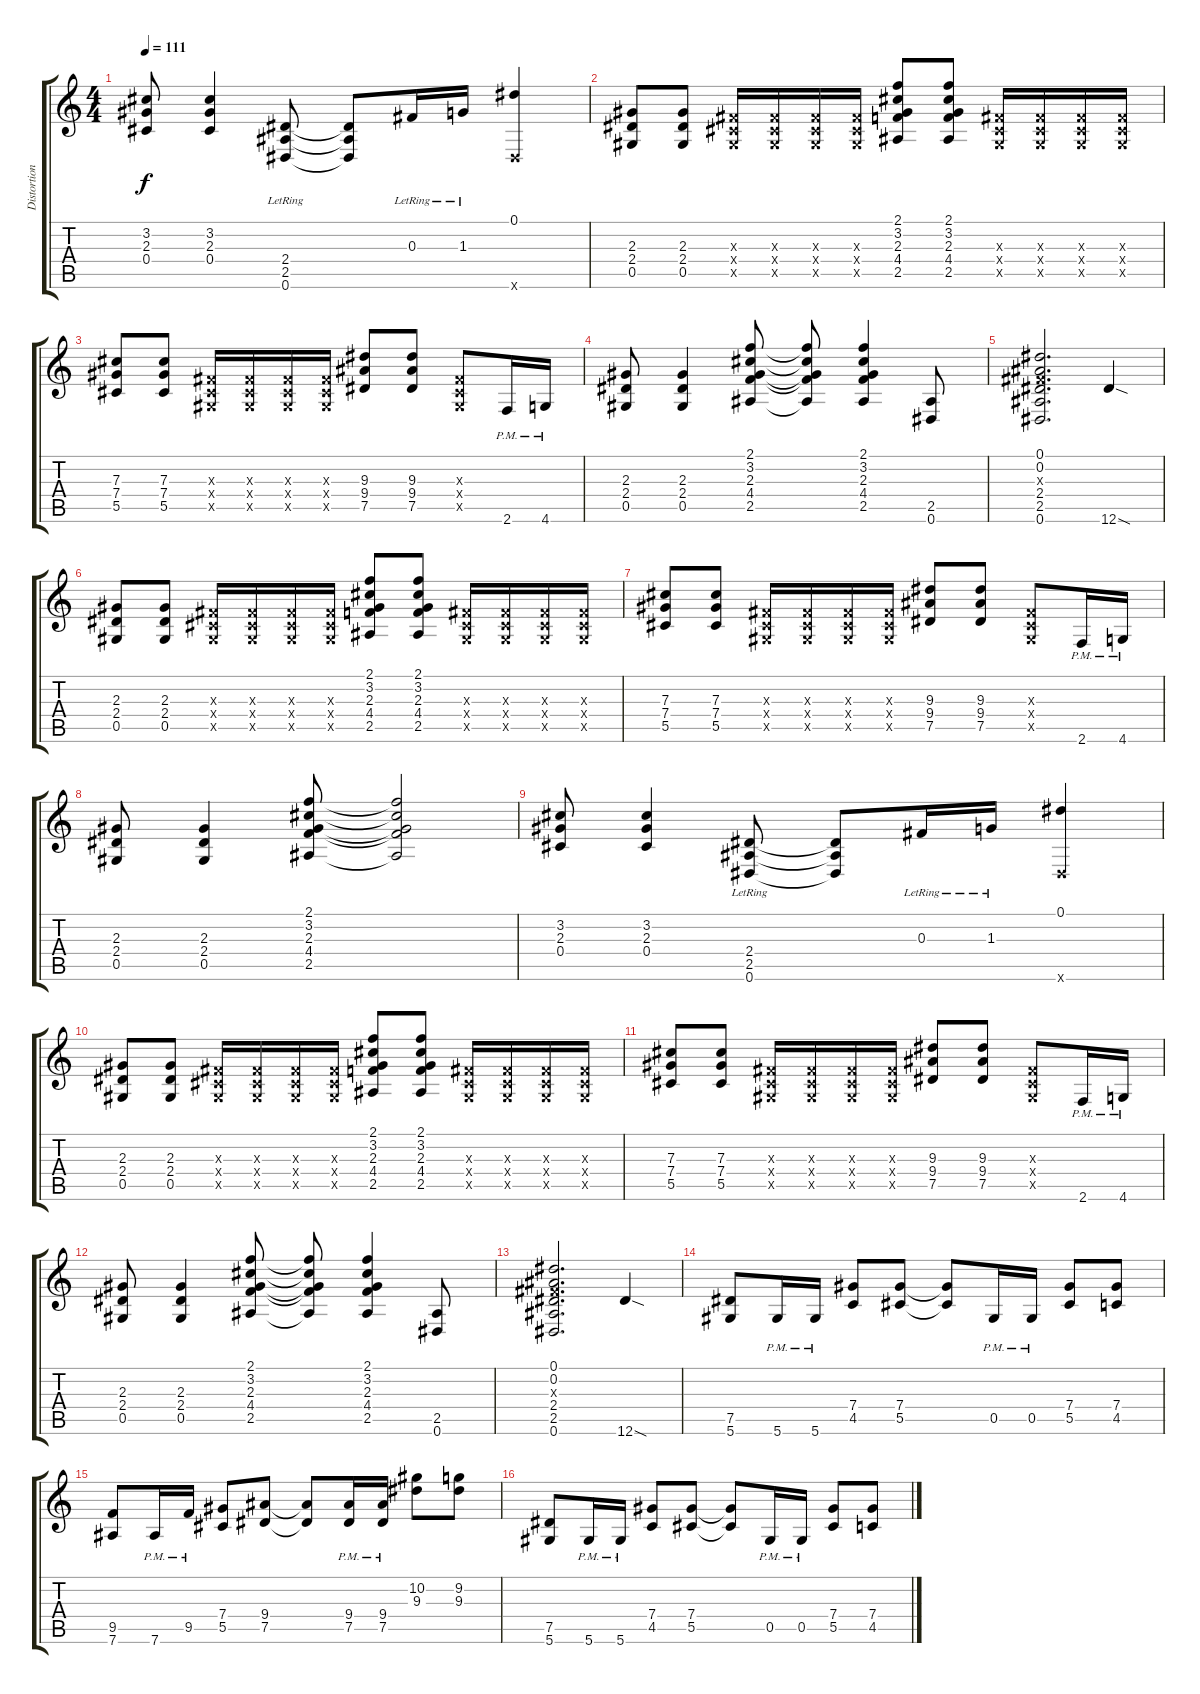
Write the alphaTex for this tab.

\track ("Distortion Guitar" "Distortion") {instrument distortionguitar}
\staff {score tabs}
\tuning (Eb4 Bb3 Gb3 Db3 Ab2 Eb2) {hide}
\ts (4 4)
\tempo 111
\clef g2
\ks c
(3.2 2.3 0.4).8{dy f} (3.2 2.3 0.4).4 (2.4{lr} 2.5{lr} 0.6{lr}).8 (2.4{t} 2.5{t} 0.6{t}).8 0.3{lr}.16 1.3{lr}.16 (0.1 0.6{x}).4 |
(2.3 2.4 0.5).8 (2.3 2.4 0.5).8 (0.3{x} 0.4{x} 0.5{x}).16 (0.3{x} 0.4{x} 0.5{x}).16 (0.3{x} 0.4{x} 0.5{x}).16 (0.3{x} 0.4{x} 0.5{x}).16 (2.1 3.2 2.3 4.4 2.5).8 (2.1 3.2 2.3 4.4 2.5).8 (0.3{x} 0.4{x} 0.5{x}).16 (0.3{x} 0.4{x} 0.5{x}).16 (0.3{x} 0.4{x} 0.5{x}).16 (0.3{x} 0.4{x} 0.5{x}).16 |
(7.3 7.4 5.5).8 (7.3 7.4 5.5).8 (0.3{x} 0.4{x} 0.5{x}).16 (0.3{x} 0.4{x} 0.5{x}).16 (0.3{x} 0.4{x} 0.5{x}).16 (0.3{x} 0.4{x} 0.5{x}).16 (9.3 9.4 7.5).8 (9.3 9.4 7.5).8 (0.3{x} 0.4{x} 0.5{x}).8 2.6{pm}.16 4.6{pm}.16 |
(2.3 2.4 0.5).8 (2.3 2.4 0.5).4 (2.1 3.2 2.3 4.4 2.5).8 (2.1{t} 3.2{t} 2.3{t} 4.4{t} 2.5{t}).8 (2.1 3.2 2.3 4.4 2.5).4 (2.5 0.6).8 |
(0.1 0.2 0.3{x} 2.4 2.5 0.6).2{d} 12.6{sod}.4 |
(2.3 2.4 0.5).8 (2.3 2.4 0.5).8 (0.3{x} 0.4{x} 0.5{x}).16 (0.3{x} 0.4{x} 0.5{x}).16 (0.3{x} 0.4{x} 0.5{x}).16 (0.3{x} 0.4{x} 0.5{x}).16 (2.1 3.2 2.3 4.4 2.5).8 (2.1 3.2 2.3 4.4 2.5).8 (0.3{x} 0.4{x} 0.5{x}).16 (0.3{x} 0.4{x} 0.5{x}).16 (0.3{x} 0.4{x} 0.5{x}).16 (0.3{x} 0.4{x} 0.5{x}).16 |
(7.3 7.4 5.5).8 (7.3 7.4 5.5).8 (0.3{x} 0.4{x} 0.5{x}).16 (0.3{x} 0.4{x} 0.5{x}).16 (0.3{x} 0.4{x} 0.5{x}).16 (0.3{x} 0.4{x} 0.5{x}).16 (9.3 9.4 7.5).8 (9.3 9.4 7.5).8 (0.3{x} 0.4{x} 0.5{x}).8 2.6{pm}.16 4.6{pm}.16 |
(2.3 2.4 0.5).8 (2.3 2.4 0.5).4 (2.1 3.2 2.3 4.4 2.5).8 (2.1{t} 3.2{t} 2.3{t} 4.4{t} 2.5{t}).2 |
(3.2 2.3 0.4).8 (3.2 2.3 0.4).4 (2.4{lr} 2.5{lr} 0.6{lr}).8 (2.4{t} 2.5{t} 0.6{t}).8 0.3{lr}.16 1.3{lr}.16 (0.1 0.6{x}).4 |
(2.3 2.4 0.5).8 (2.3 2.4 0.5).8 (0.3{x} 0.4{x} 0.5{x}).16 (0.3{x} 0.4{x} 0.5{x}).16 (0.3{x} 0.4{x} 0.5{x}).16 (0.3{x} 0.4{x} 0.5{x}).16 (2.1 3.2 2.3 4.4 2.5).8 (2.1 3.2 2.3 4.4 2.5).8 (0.3{x} 0.4{x} 0.5{x}).16 (0.3{x} 0.4{x} 0.5{x}).16 (0.3{x} 0.4{x} 0.5{x}).16 (0.3{x} 0.4{x} 0.5{x}).16 |
(7.3 7.4 5.5).8 (7.3 7.4 5.5).8 (0.3{x} 0.4{x} 0.5{x}).16 (0.3{x} 0.4{x} 0.5{x}).16 (0.3{x} 0.4{x} 0.5{x}).16 (0.3{x} 0.4{x} 0.5{x}).16 (9.3 9.4 7.5).8 (9.3 9.4 7.5).8 (0.3{x} 0.4{x} 0.5{x}).8 2.6{pm}.16 4.6{pm}.16 |
(2.3 2.4 0.5).8 (2.3 2.4 0.5).4 (2.1 3.2 2.3 4.4 2.5).8 (2.1{t} 3.2{t} 2.3{t} 4.4{t} 2.5{t}).8 (2.1 3.2 2.3 4.4 2.5).4 (2.5 0.6).8 |
(0.1 0.2 0.3{x} 2.4 2.5 0.6).2{d} 12.6{sod}.4 |
(7.5 5.6).8 5.6{pm}.16 5.6{pm}.16 (7.4 4.5).8 (7.4 5.5).8 (7.4{t} 5.5{t}).8 0.5{pm}.16 0.5{pm}.16 (7.4 5.5).8 (7.4 4.5).8 |
(9.5 7.6).8 7.6{pm}.16 9.5{pm}.16 (7.4 5.5).8 (9.4 7.5).8 (9.4{t} 7.5{t}).8 (9.4{pm} 7.5).16 (9.4{pm} 7.5).16 (10.2 9.3).8 (9.2 9.3).8 |
(7.5 5.6).8 5.6{pm}.16 5.6{pm}.16 (7.4 4.5).8 (7.4 5.5).8 (7.4{t} 5.5{t}).8 0.5{pm}.16 0.5{pm}.16 (7.4 5.5).8 (7.4 4.5).8
